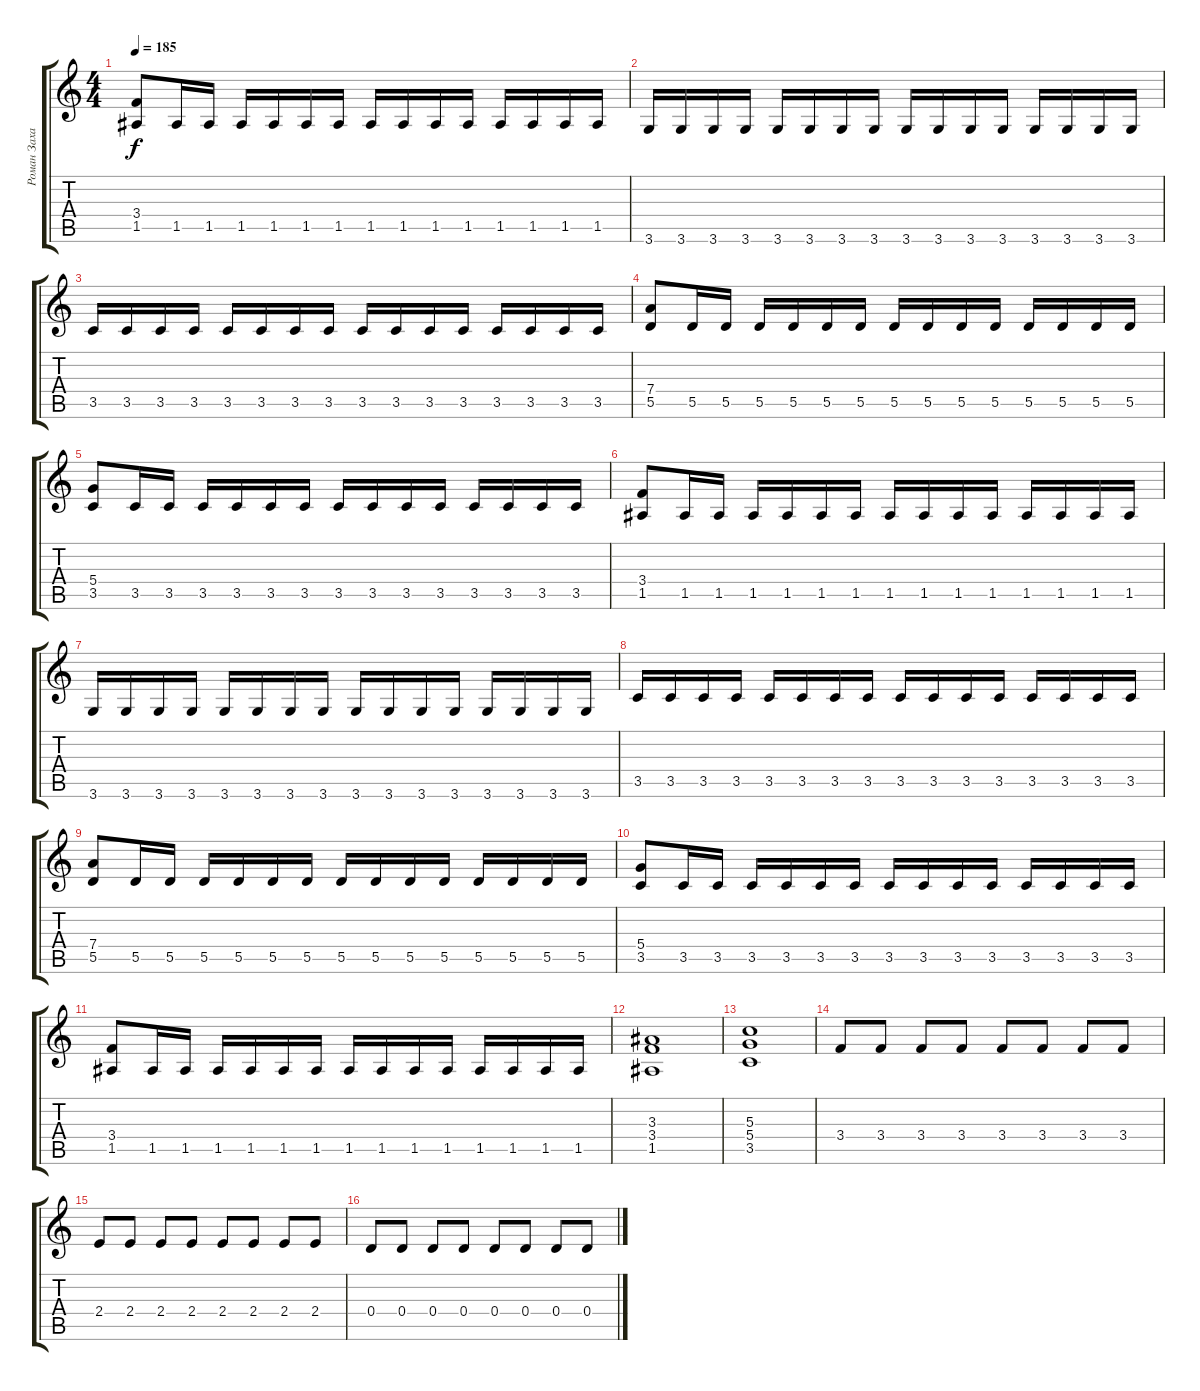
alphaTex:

\track ("Роман Захаров" "Роман Заха") {instrument distortionguitar}
\staff {score tabs}
\tuning (E4 B3 G3 D3 A2 E2) {hide}
\ts (4 4)
\tempo 185
\clef g2
\ks c
(3.4 1.5).8{dy f} 1.5.16 1.5.16 1.5.16 1.5.16 1.5.16 1.5.16 1.5.16 1.5.16 1.5.16 1.5.16 1.5.16 1.5.16 1.5.16 1.5.16 |
3.6.16 3.6.16 3.6.16 3.6.16 3.6.16 3.6.16 3.6.16 3.6.16 3.6.16 3.6.16 3.6.16 3.6.16 3.6.16 3.6.16 3.6.16 3.6.16 |
3.5.16 3.5.16 3.5.16 3.5.16 3.5.16 3.5.16 3.5.16 3.5.16 3.5.16 3.5.16 3.5.16 3.5.16 3.5.16 3.5.16 3.5.16 3.5.16 |
(7.4 5.5).8 5.5.16 5.5.16 5.5.16 5.5.16 5.5.16 5.5.16 5.5.16 5.5.16 5.5.16 5.5.16 5.5.16 5.5.16 5.5.16 5.5.16 |
(5.4 3.5).8 3.5.16 3.5.16 3.5.16 3.5.16 3.5.16 3.5.16 3.5.16 3.5.16 3.5.16 3.5.16 3.5.16 3.5.16 3.5.16 3.5.16 |
(3.4 1.5).8 1.5.16 1.5.16 1.5.16 1.5.16 1.5.16 1.5.16 1.5.16 1.5.16 1.5.16 1.5.16 1.5.16 1.5.16 1.5.16 1.5.16 |
3.6.16 3.6.16 3.6.16 3.6.16 3.6.16 3.6.16 3.6.16 3.6.16 3.6.16 3.6.16 3.6.16 3.6.16 3.6.16 3.6.16 3.6.16 3.6.16 |
3.5.16 3.5.16 3.5.16 3.5.16 3.5.16 3.5.16 3.5.16 3.5.16 3.5.16 3.5.16 3.5.16 3.5.16 3.5.16 3.5.16 3.5.16 3.5.16 |
(7.4 5.5).8 5.5.16 5.5.16 5.5.16 5.5.16 5.5.16 5.5.16 5.5.16 5.5.16 5.5.16 5.5.16 5.5.16 5.5.16 5.5.16 5.5.16 |
(5.4 3.5).8 3.5.16 3.5.16 3.5.16 3.5.16 3.5.16 3.5.16 3.5.16 3.5.16 3.5.16 3.5.16 3.5.16 3.5.16 3.5.16 3.5.16 |
(3.4 1.5).8 1.5.16 1.5.16 1.5.16 1.5.16 1.5.16 1.5.16 1.5.16 1.5.16 1.5.16 1.5.16 1.5.16 1.5.16 1.5.16 1.5.16 |
(3.3 3.4 1.5).1 |
(5.3 5.4 3.5).1 |
3.4.8 3.4.8 3.4.8 3.4.8 3.4.8 3.4.8 3.4.8 3.4.8 |
2.4.8 2.4.8 2.4.8 2.4.8 2.4.8 2.4.8 2.4.8 2.4.8 |
0.4.8 0.4.8 0.4.8 0.4.8 0.4.8 0.4.8 0.4.8 0.4.8
